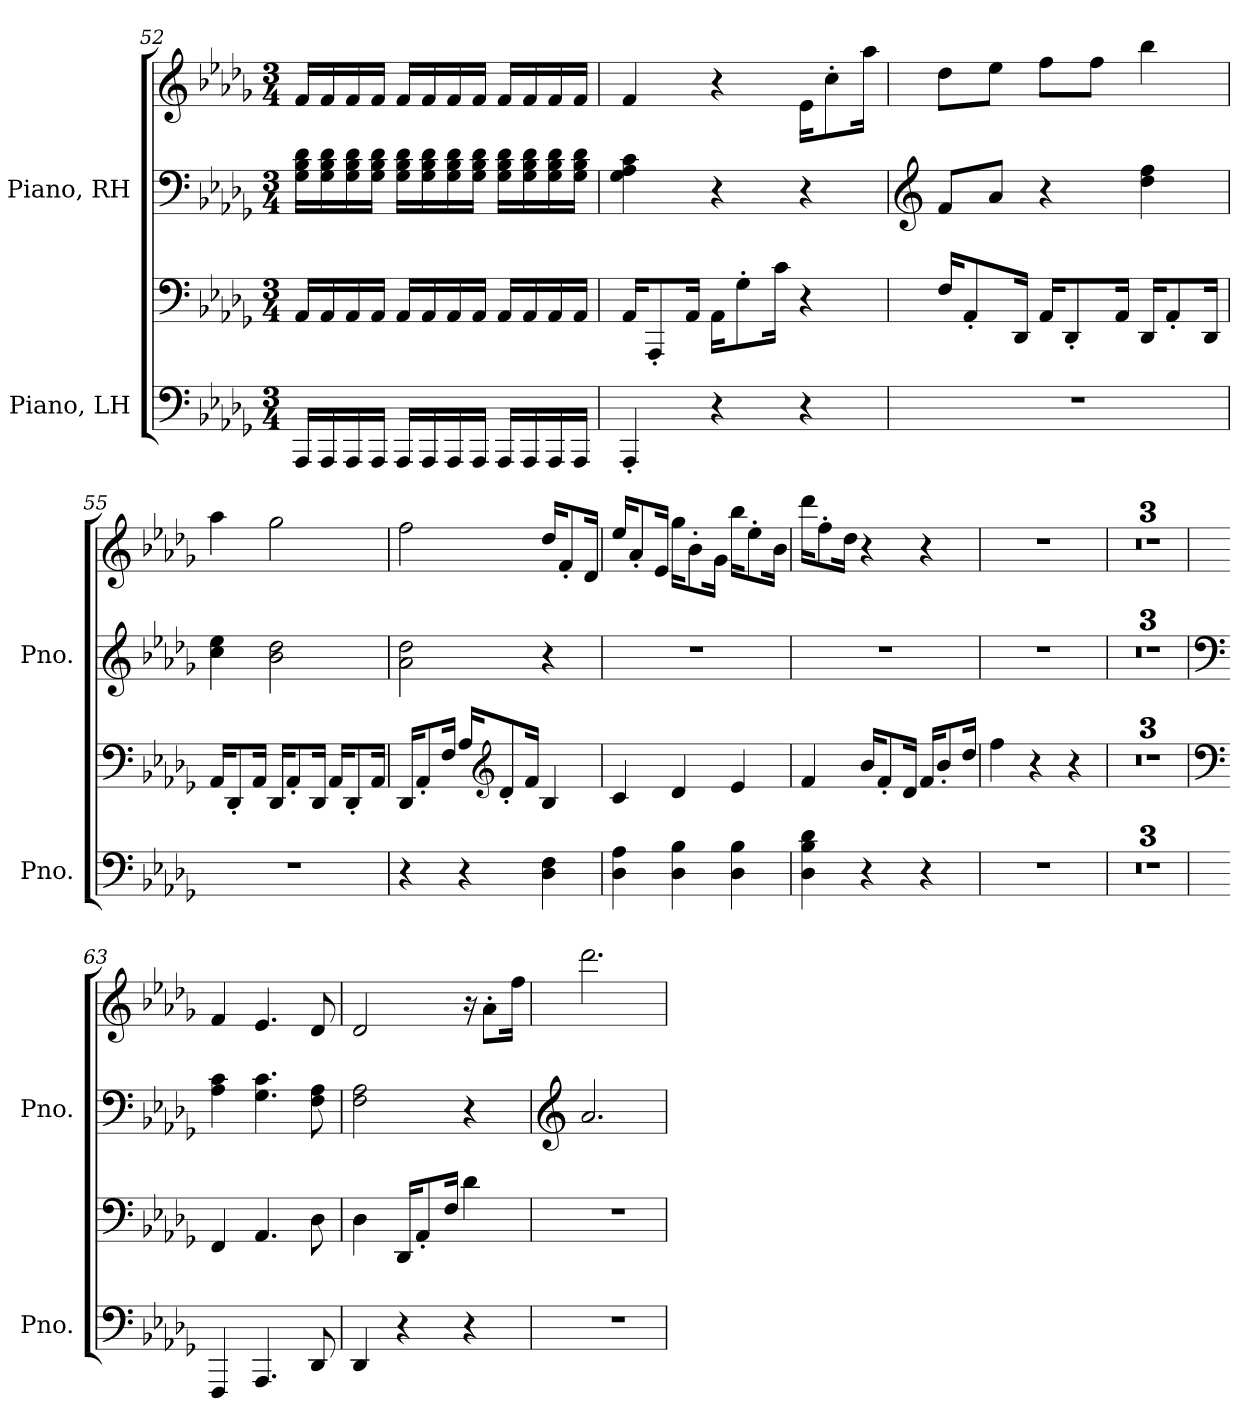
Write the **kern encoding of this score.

**kern	**kern	**kern	**kern
*part2	*part2	*part1	*part1
*staff4	*staff3	*staff2	*staff1
*I"Piano, LH	*	*I"Piano, RH	*
*I'Pno.	*	*I'Pno.	*
*clefF4	*clefF4	*clefF4	*clefG2
*k[b-e-a-d-g-]	*k[b-e-a-d-g-]	*k[b-e-a-d-g-]	*k[b-e-a-d-g-]
*M3/4	*M3/4	*M3/4	*M3/4
=52	=52	=52	=52
16AAA-/LL	16AA-/LL	16G-\ 16B-\ 16d-\LL	16f/LL
16AAA-/	16AA-/	16G-\ 16B-\ 16d-\	16f/
16AAA-/	16AA-/	16G-\ 16B-\ 16d-\	16f/
16AAA-/JJ	16AA-/JJ	16G-\ 16B-\ 16d-\JJ	16f/JJ
16AAA-/LL	16AA-/LL	16G-\ 16B-\ 16d-\LL	16f/LL
16AAA-/	16AA-/	16G-\ 16B-\ 16d-\	16f/
16AAA-/	16AA-/	16G-\ 16B-\ 16d-\	16f/
16AAA-/JJ	16AA-/JJ	16G-\ 16B-\ 16d-\JJ	16f/JJ
16AAA-/LL	16AA-/LL	16G-\ 16B-\ 16d-\LL	16f/LL
16AAA-/	16AA-/	16G-\ 16B-\ 16d-\	16f/
16AAA-/	16AA-/	16G-\ 16B-\ 16d-\	16f/
16AAA-/JJ	16AA-/JJ	16G-\ 16B-\ 16d-\JJ	16f/JJ
!!LO:LB:g=z
=53	=53	=53	=53
4AAA-'/	16AA-/KL	4G-\ 4A-\ 4c\	4f/
.	8AAA-'/	.	.
.	16AA-/Jk	.	.
4r	16AA-\KL	4r	4r
.	8G-'\	.	.
.	16c\Jk	.	.
4r	4r	4r	16e-\KL
.	.	.	8cc'\
.	.	.	16aa-\Jk
=54	=54	=54	=54
*	*	*clefG2	*
2.r	16F/KL	8f/L	8dd-\L
.	8AA-'/	.	.
.	.	8a-/J	8ee-\J
.	16DD-/Jk	.	.
.	16AA-/KL	4r	8ff\L
.	8DD-'/	.	.
.	.	.	8ff\J
.	16AA-/Jk	.	.
.	16DD-/KL	4dd-\ 4ff\	4bb-\
.	8AA-'/	.	.
.	16DD-/Jk	.	.
=55	=55	=55	=55
2.r	16AA-/KL	4cc\ 4ee-\	4aa-\
.	8DD-'/	.	.
.	16AA-/Jk	.	.
.	16DD-/KL	2b-\ 2dd-\	2gg-\
.	8AA-'/	.	.
.	16DD-/Jk	.	.
.	16AA-/KL	.	.
.	8DD-'/	.	.
.	16AA-/Jk	.	.
=56	=56	=56	=56
4r	16DD-/KL	2a-\ 2dd-\	2ff\
.	8AA-'/	.	.
.	16F/Jk	.	.
4r	16A-/KL	.	.
*	*clefG2	*	*
.	8d-'/	.	.
.	16f/Jk	.	.
4D-\ 4F\	4B-/	4r	16dd-/KL
.	.	.	8f'/
.	.	.	16d-/Jk
!!LO:LB:g=z
=57	=57	=57	=57
4D-\ 4A-\	4c/	2.r	16ee-/KL
.	.	.	8a-'/
.	.	.	16e-/Jk
4D-\ 4B-\	4d-/	.	16gg-\KL
.	.	.	8b-'\
.	.	.	16g-\Jk
4D-\ 4B-\	4e-/	.	16bb-\KL
.	.	.	8ee-'\
.	.	.	16b-\Jk
=58	=58	=58	=58
4D-\ 4B-\ 4d-\	4f/	2.r	16ddd-\KL
.	.	.	8ff'\
.	.	.	16dd-\Jk
4r	16b-/KL	.	4r
.	8f'/	.	.
.	16d-/Jk	.	.
4r	16f/KL	.	4r
.	8b-'/	.	.
.	16dd-/Jk	.	.
=59	=59	=59	=59
2.r	4ff\	2.r	2.r
.	4r	.	.
.	4r	.	.
=60	=60	=60	=60
2.r	2.r	2.r	2.r
=61	=61	=61	=61
2.r	2.r	2.r	2.r
=62	=62	=62	=62
2.r	2.r	2.r	2.r
=63	=63	=63	=63
*	*clefF4	*clefF4	*
4FFF/	4FF/	4A-\ 4c\	4f/
4.AAA-/	4.AA-/	4.G-\ 4.c\	4.e-/
8DD-/	8D-\	8F\ 8A-\	8d-/
!!LO:PB:g=z
=64	=64	=64	=64
4DD-/	4D-\	2F\ 2A-\	2d-/
4r	16DD-/KL	.	.
.	8AA-'/	.	.
.	16F/Jk	.	.
4r	4d-\	4r	16r
.	.	.	8a-'\L
.	.	.	16ff\Jk
=65	=65	=65	=65
*	*	*clefG2	*
2.r	2.r	2.a-/	2.ddd-\
=	=	=	=
*-	*-	*-	*-
